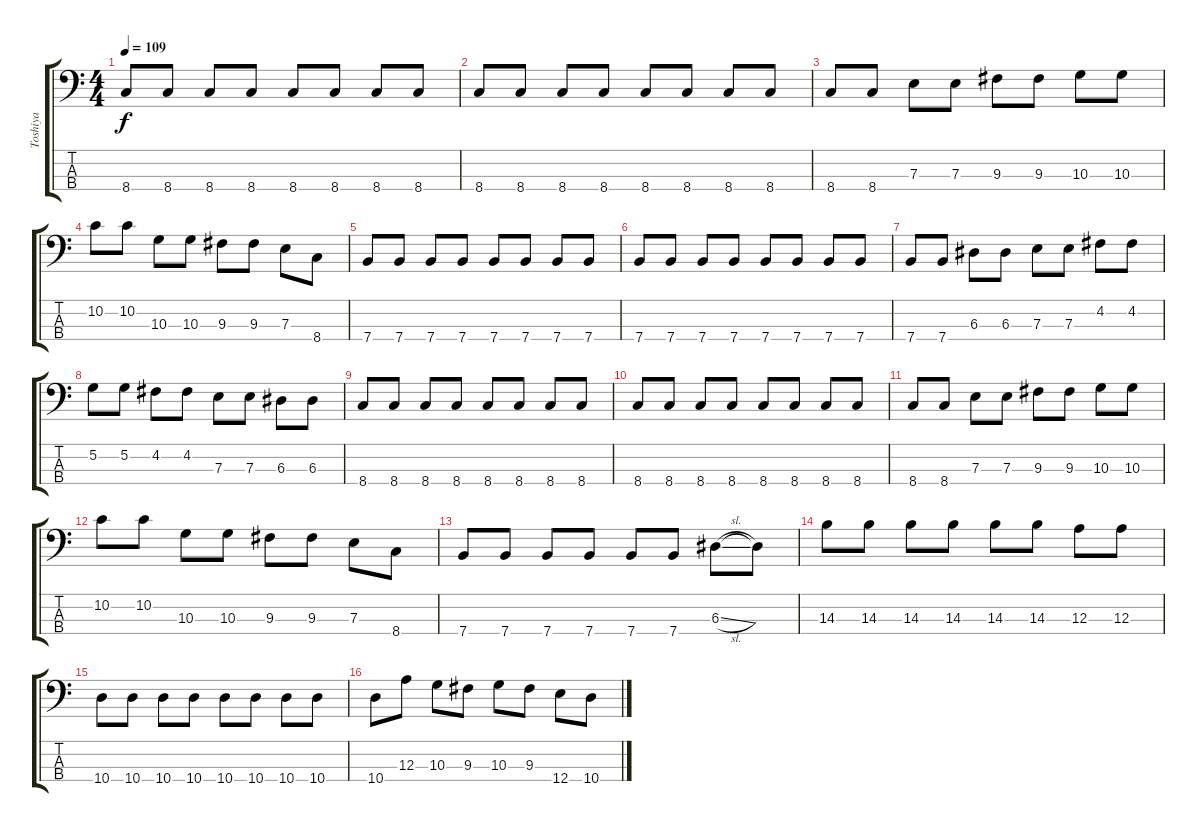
\track ("Toshiya" "Toshiya") {instrument electricbasspick}
\staff {score tabs}
\tuning (G2 D2 A1 E1) {hide}
\ts (4 4)
\tempo 109
\clef f4
\ks c
8.4.8{dy f} 8.4.8 8.4.8 8.4.8 8.4.8 8.4.8 8.4.8 8.4.8 |
8.4.8 8.4.8 8.4.8 8.4.8 8.4.8 8.4.8 8.4.8 8.4.8 |
8.4.8 8.4.8 7.3.8 7.3.8 9.3.8 9.3.8 10.3.8 10.3.8 |
10.2.8 10.2.8 10.3.8 10.3.8 9.3.8 9.3.8 7.3.8 8.4.8 |
7.4.8 7.4.8 7.4.8 7.4.8 7.4.8 7.4.8 7.4.8 7.4.8 |
7.4.8 7.4.8 7.4.8 7.4.8 7.4.8 7.4.8 7.4.8 7.4.8 |
7.4.8 7.4.8 6.3.8 6.3.8 7.3.8 7.3.8 4.2.8 4.2.8 |
5.2.8 5.2.8 4.2.8 4.2.8 7.3.8 7.3.8 6.3.8 6.3.8 |
8.4.8 8.4.8 8.4.8 8.4.8 8.4.8 8.4.8 8.4.8 8.4.8 |
8.4.8 8.4.8 8.4.8 8.4.8 8.4.8 8.4.8 8.4.8 8.4.8 |
8.4.8 8.4.8 7.3.8 7.3.8 9.3.8 9.3.8 10.3.8 10.3.8 |
10.2.8 10.2.8 10.3.8 10.3.8 9.3.8 9.3.8 7.3.8 8.4.8 |
7.4.8 7.4.8 7.4.8 7.4.8 7.4.8 7.4.8 6.3{sl}.8 6.3{t}.8 |
14.3.8 14.3.8 14.3.8 14.3.8 14.3.8 14.3.8 12.3.8 12.3.8 |
10.4.8 10.4.8 10.4.8 10.4.8 10.4.8 10.4.8 10.4.8 10.4.8 |
10.4.8 12.3.8 10.3.8 9.3.8 10.3.8 9.3.8 12.4.8 10.4.8
